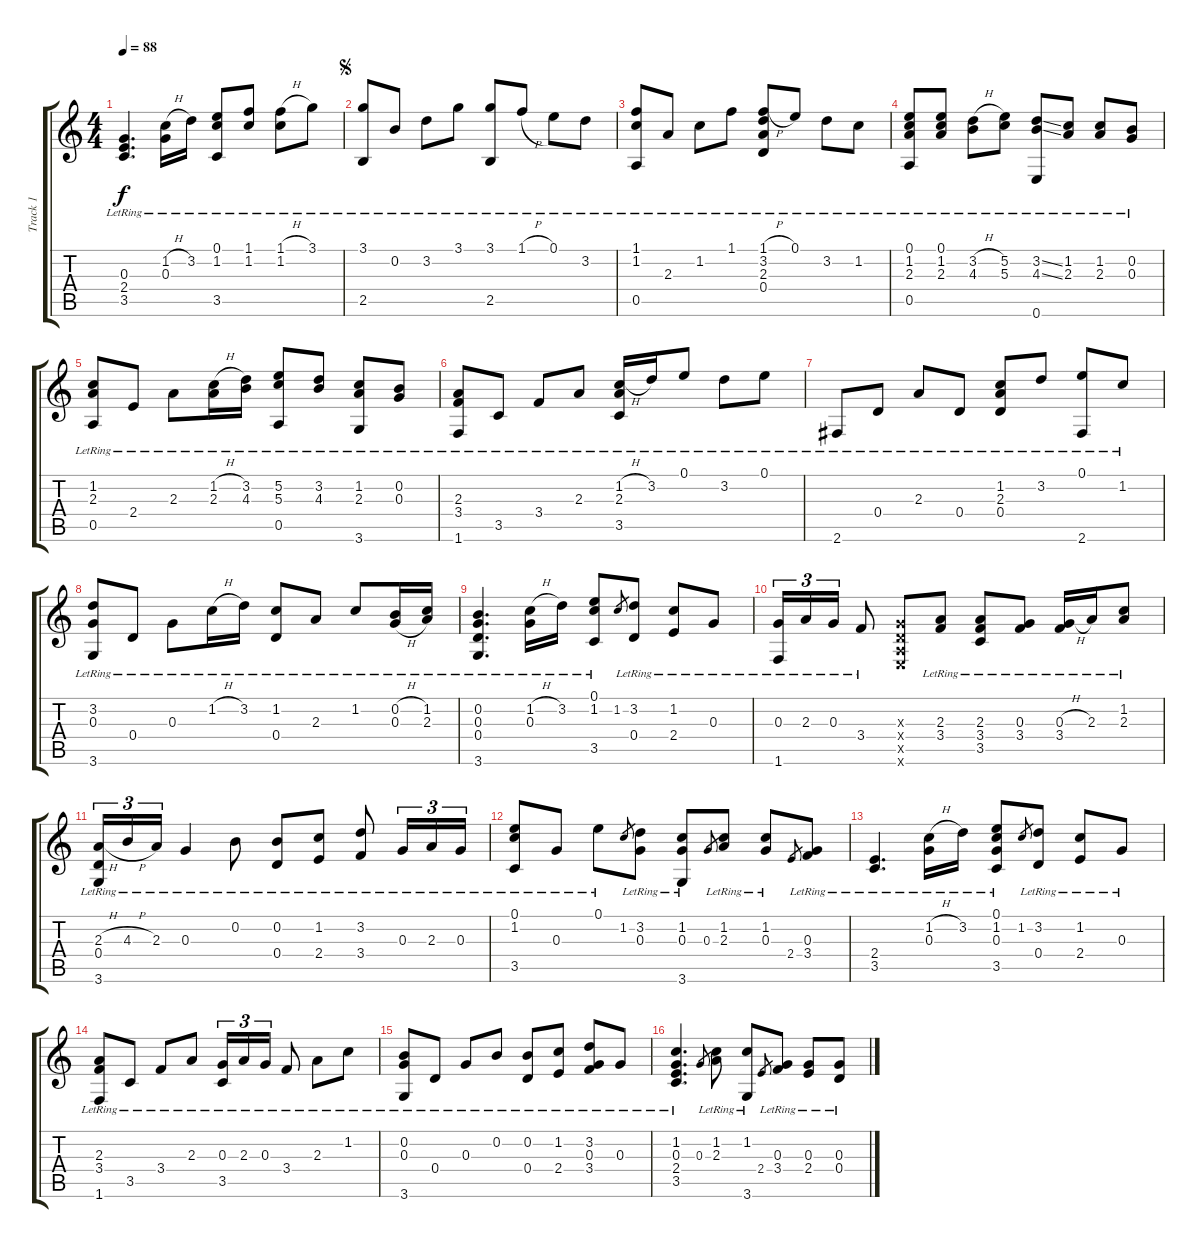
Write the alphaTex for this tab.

\track ("Track 1" "Track 1") {instrument acousticguitarsteel}
\staff {score tabs}
\tuning (E4 B3 G3 D3 A2 E2) {hide}
\ts (4 4)
\tempo 88
\clef g2
\ks c
(0.3{lr} 2.4{lr} 3.5{lr}).4{d dy f} (1.2{h lr} 0.3{lr}).16 3.2{lr}.16 (0.1{lr} 1.2{lr} 3.5{lr}).8 (1.1{lr} 1.2{lr}).8 (1.1{h lr} 1.2{lr}).8 3.1{lr}.8 |
\jump segno
(3.1{lr} 2.5{lr}).8 0.2{lr}.8 3.2{lr}.8 3.1{lr}.8 (3.1{lr} 2.5{lr}).8 1.1{h lr}.8 0.1{lr}.8 3.2{lr}.8 |
(1.1{lr} 1.2{lr} 0.5{lr}).8 2.3{lr}.8 1.2{lr}.8 1.1{lr}.8 (1.1{h lr} 3.2{lr} 2.3{lr} 0.4{lr}).8 0.1{lr}.8 3.2{lr}.8 1.2{lr}.8 |
(0.1{lr} 1.2{lr} 2.3{lr} 0.5{lr}).8 (0.1{lr} 1.2{lr} 2.3{lr}).8 (3.2{h lr} 4.3{lr}).8 (5.2{lr} 5.3{lr}).8 (3.2{ss lr} 4.3{ss lr} 0.6{lr}).8 (1.2{lr} 2.3{lr}).8 (1.2{lr} 2.3{lr}).8 (0.2{lr} 0.3{lr}).8 |
(1.2{lr} 2.3{lr} 0.5{lr}).8 2.4{lr}.8 2.3{lr}.8 (1.2{h lr} 2.3{lr}).16 (3.2{lr} 4.3{lr}).16 (5.2{lr} 5.3{lr} 0.5{lr}).8 (3.2{lr} 4.3{lr}).8 (1.2{lr} 2.3{lr} 3.6{lr}).8 (0.2{lr} 0.3{lr}).8 |
(2.3{lr} 3.4{lr} 1.6{lr}).8 3.5{lr}.8 3.4{lr}.8 2.3{lr}.8 (1.2{h lr} 2.3{lr} 3.5{lr}).16 3.2{lr}.16 0.1{lr}.8 3.2{lr}.8 0.1{lr}.8 |
2.6{lr}.8 0.4{lr}.8 2.3{lr}.8 0.4{lr}.8 (1.2{lr} 2.3{lr} 0.4{lr}).8 3.2{lr}.8 (0.1{lr} 2.6{lr}).8 1.2{lr}.8 |
(3.2{lr} 0.3{lr} 3.6{lr}).8 0.4{lr}.8 0.3{lr}.8 1.2{h lr}.16 3.2{lr}.16 (1.2{lr} 0.4{lr}).8 2.3{lr}.8 1.2{lr}.8 (0.2{h lr} 0.3{h lr}).16 (1.2{lr} 2.3{lr}).16 |
(0.2{lr} 0.3{lr} 0.4{lr} 3.6{lr}).4{d} (1.2{h lr} 0.3{lr}).16 3.2{lr}.16 (0.1{lr} 1.2{lr} 3.5{lr}).8 1.2.8{gr} (3.2{lr} 0.4{lr}).8 (1.2{lr} 2.4{lr}).8 0.3{lr}.8 |
(0.3{lr} 1.6{lr}).16{tu (3 2)} 2.3{lr}.16{tu (3 2)} 0.3{lr}.16{tu (3 2)} 3.4{lr}.8 (0.3{x} 0.4{x} 0.5{x} 0.6{x}).8 (2.3{lr} 3.4{lr}).8 (2.3{lr} 3.4{lr} 3.5{lr}).8 (0.3{lr} 3.4{lr}).8 (0.3{h lr} 3.4{lr}).16 2.3{lr}.16 (1.2{lr} 2.3{lr}).8 |
(2.3{h lr} 0.4{lr} 3.6{lr}).16{tu (3 2)} 4.3{h lr}.16{tu (3 2)} 2.3{lr}.16{tu (3 2)} 0.3{lr}.4 0.2{lr}.8 (0.2{lr} 0.4{lr}).8 (1.2{lr} 2.4{lr}).8 (3.2{lr} 3.4{lr}).8 0.3{lr}.16{tu (3 2)} 2.3{lr}.16{tu (3 2)} 0.3{lr}.16{tu (3 2)} |
(0.1{lr} 1.2{lr} 3.5{lr}).8 0.3{lr}.8 0.1{lr}.8 1.2.8{gr} (3.2{lr} 0.3{lr}).8 (1.2{lr} 0.3{lr} 3.6{lr}).8 0.3.8{gr} (1.2{lr} 2.3{lr}).8 (1.2{lr} 0.3{lr}).8 2.4.8{gr} (0.3{lr} 3.4{lr}).8 |
(2.4{lr} 3.5{lr}).4{d} (1.2{h lr} 0.3{lr}).16 3.2{lr}.16 (0.1{lr} 1.2{lr} 0.3{lr} 3.5{lr}).8 1.2.8{gr} (3.2{lr} 0.4{lr}).8 (1.2{lr} 2.4{lr}).8 0.3{lr}.8 |
(2.3{lr} 3.4{lr} 1.6{lr}).8 3.5{lr}.8 3.4{lr}.8 2.3{lr}.8 (0.3{lr} 3.5{lr}).16{tu (3 2)} 2.3{lr}.16{tu (3 2)} 0.3{lr}.16{tu (3 2)} 3.4{lr}.8 2.3{lr}.8 1.2{lr}.8 |
(0.2{lr} 0.3{lr} 3.6{lr}).8 0.4{lr}.8 0.3{lr}.8 0.2{lr}.8 (0.2{lr} 0.4{lr}).8 (1.2{lr} 2.4{lr}).8 (3.2{lr} 0.3{lr} 3.4{lr}).8 0.3{lr}.8 |
(1.2{lr} 0.3{lr} 2.4{lr} 3.5{lr}).4{d} 0.3.8{gr} (1.2{lr} 2.3{lr}).8 (1.2{lr} 3.6{lr}).8 2.4.8{gr} (0.3{lr} 3.4{lr}).8 (0.3{lr} 2.4{lr}).8 (0.3{lr} 0.4{lr}).8
